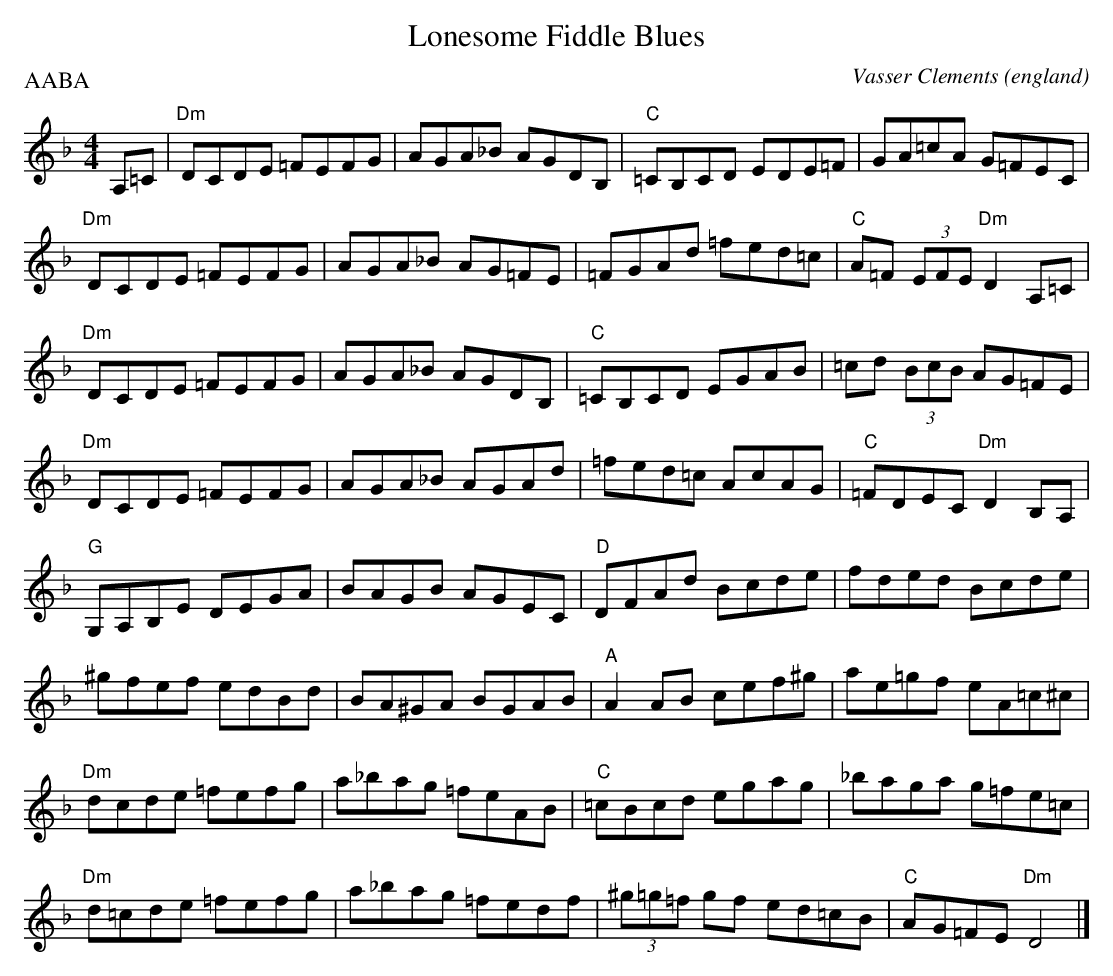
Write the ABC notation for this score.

X:1
T:Lonesome Fiddle Blues
O:england
M:4/4
L:1/8
C:Vasser Clements
P:AABA
K:Dmin
A,=C|"Dm"DCDE =FEFG|AGA_B AGDB,|"C"=CB,CD EDE=F|GA=cA G=FEC|
"Dm"DCDE =FEFG|AGA_B AG=FE|=FGAd =fed=c|"C"A=F (3EFE "Dm"D2 A,=C|
"Dm"DCDE =FEFG|AGA_B AGDB,|"C"=CB,CD EGAB|=cd (3BcB AG=FE|
"Dm"DCDE =FEFG|AGA_B AGAd|=fed=c AcAG|"C"=FDEC "Dm"D2 B,A,|
"G"G,A,B,E DEGA|BAGB AGEC|"D"DFAd Bcde|fded Bcde|
^gfef edBd|BA^GA BGAB|"A"A2 AB cef^g|ae=gf eA=c^c|
"Dm"dcde =fefg|a_bag =feAB|"C"=cBcd egag|_baga g=fe=c|
"Dm"d=cde =fefg|a_bag =fedf|(3^g=g=f gf ed=cB|"C"AG=FE "Dm" D4|]
